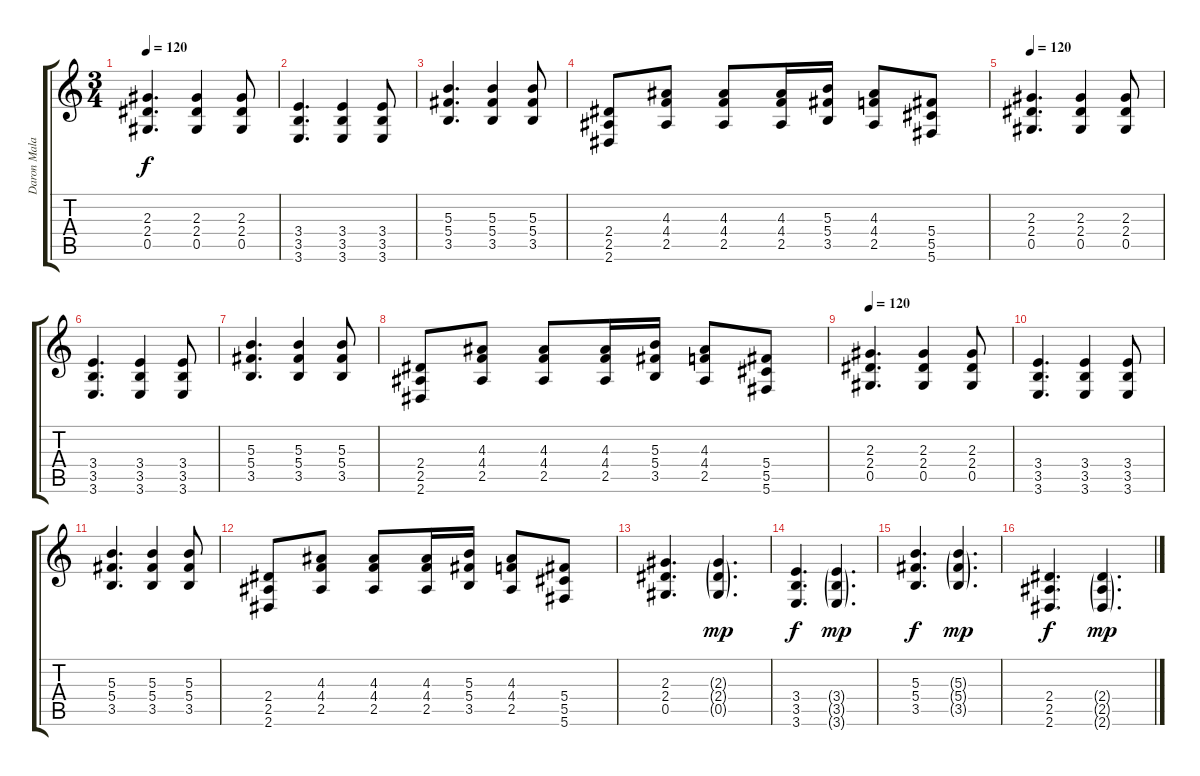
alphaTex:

\track ("Daron Malakian" "Daron Mala") {instrument electricguitarclean}
\staff {score tabs}
\tuning (Eb4 Bb3 Gb3 Db3 Ab2 Db2) {hide}
\ts (3 4)
\tempo 120
\clef g2
\ks c
(2.3 2.4 0.5).4{d dy f volume 11 instrument distortionguitar} (2.3 2.4 0.5).4 (2.3 2.4 0.5).8 |
(3.4 3.5 3.6).4{d} (3.4 3.5 3.6).4 (3.4 3.5 3.6).8 |
(5.3 5.4 3.5).4{d} (5.3 5.4 3.5).4 (5.3 5.4 3.5).8 |
(2.4 2.5 2.6).8 (4.3 4.4 2.5).8 (4.3 4.4 2.5).8 (4.3 4.4 2.5).16 (5.3 5.4 3.5).16 (4.3 4.4 2.5).8 (5.4 5.5 5.6).8 |
\tempo 120
(2.3 2.4 0.5).4{d volume 11 instrument distortionguitar} (2.3 2.4 0.5).4 (2.3 2.4 0.5).8 |
(3.4 3.5 3.6).4{d} (3.4 3.5 3.6).4 (3.4 3.5 3.6).8 |
(5.3 5.4 3.5).4{d} (5.3 5.4 3.5).4 (5.3 5.4 3.5).8 |
(2.4 2.5 2.6).8 (4.3 4.4 2.5).8 (4.3 4.4 2.5).8 (4.3 4.4 2.5).16 (5.3 5.4 3.5).16 (4.3 4.4 2.5).8 (5.4 5.5 5.6).8 |
\tempo 120
(2.3 2.4 0.5).4{d volume 11 instrument distortionguitar} (2.3 2.4 0.5).4 (2.3 2.4 0.5).8 |
(3.4 3.5 3.6).4{d} (3.4 3.5 3.6).4 (3.4 3.5 3.6).8 |
(5.3 5.4 3.5).4{d} (5.3 5.4 3.5).4 (5.3 5.4 3.5).8 |
(2.4 2.5 2.6).8 (4.3 4.4 2.5).8 (4.3 4.4 2.5).8 (4.3 4.4 2.5).16 (5.3 5.4 3.5).16 (4.3 4.4 2.5).8 (5.4 5.5 5.6).8 |
(2.3 2.4 0.5).4{d} (2.3{g} 2.4{g} 0.5{g}).4{d dy mp} |
(3.4 3.5 3.6).4{d dy f} (3.4{g} 3.5{g} 3.6{g}).4{d dy mp} |
(5.3 5.4 3.5).4{d dy f} (5.3{g} 5.4{g} 3.5{g}).4{d dy mp} |
(2.4 2.5 2.6).4{d dy f} (2.4{g} 2.5{g} 2.6{g}).4{d dy mp}
